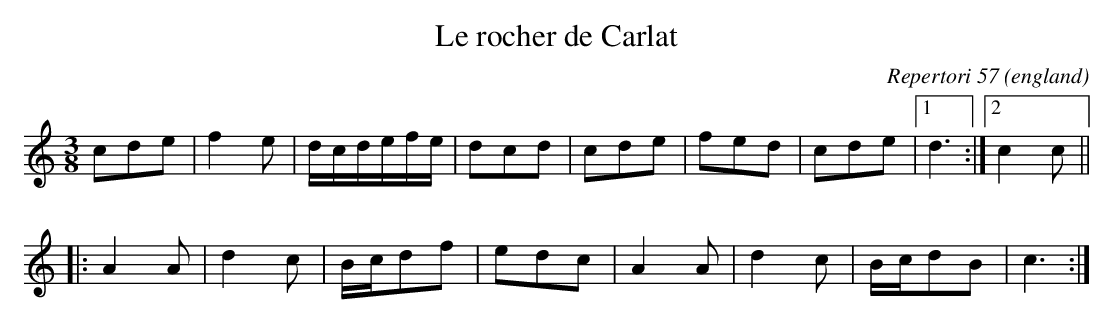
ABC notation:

X:1
T:Le rocher de Carlat
O:england
C:Repertori 57
M:3/8
L:1/8
K:C
cde|f2e|d/c/d/e/f/e/|dcd|\
cde|fed|cde|1 d3:|2 c2c||
|:A2A|d2c|B/c/df|edc|\
A2A|d2c|B/c/dB|c3:|
